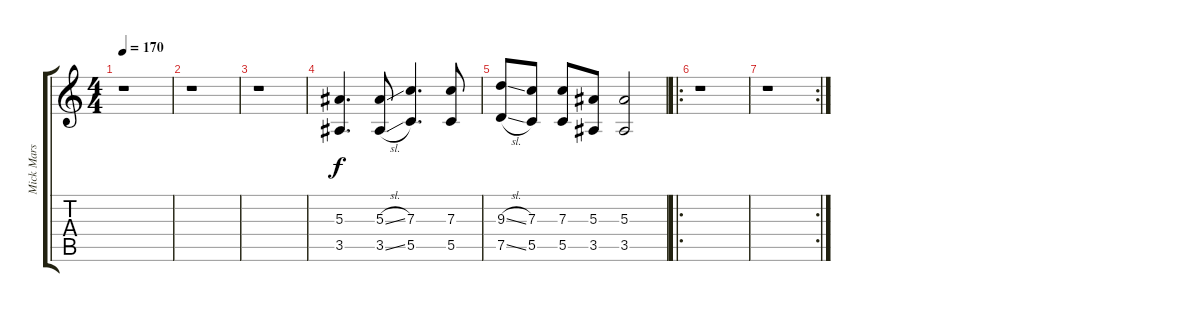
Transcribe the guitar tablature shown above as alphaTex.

\track ("Mick Mars" "Mick Mars") {instrument distortionguitar}
\staff {score tabs}
\tuning (D4 A3 F3 C3 G2 D2) {hide}
\ts (4 4)
\tempo 170
\clef g2
\ks c
r.1{dy mp} |
r.1 |
r.1 |
(5.3 3.5).4{d dy f} (5.3{sl} 3.5{sl}).8 (7.3 5.5).4{d} (7.3 5.5).8 |
(9.3{sl} 7.5{sl}).8 (7.3 5.5).8 (7.3 5.5).8 (5.3 3.5).8 (5.3 3.5).2 |
\ro
r.1 |
\rc 2
r.1
